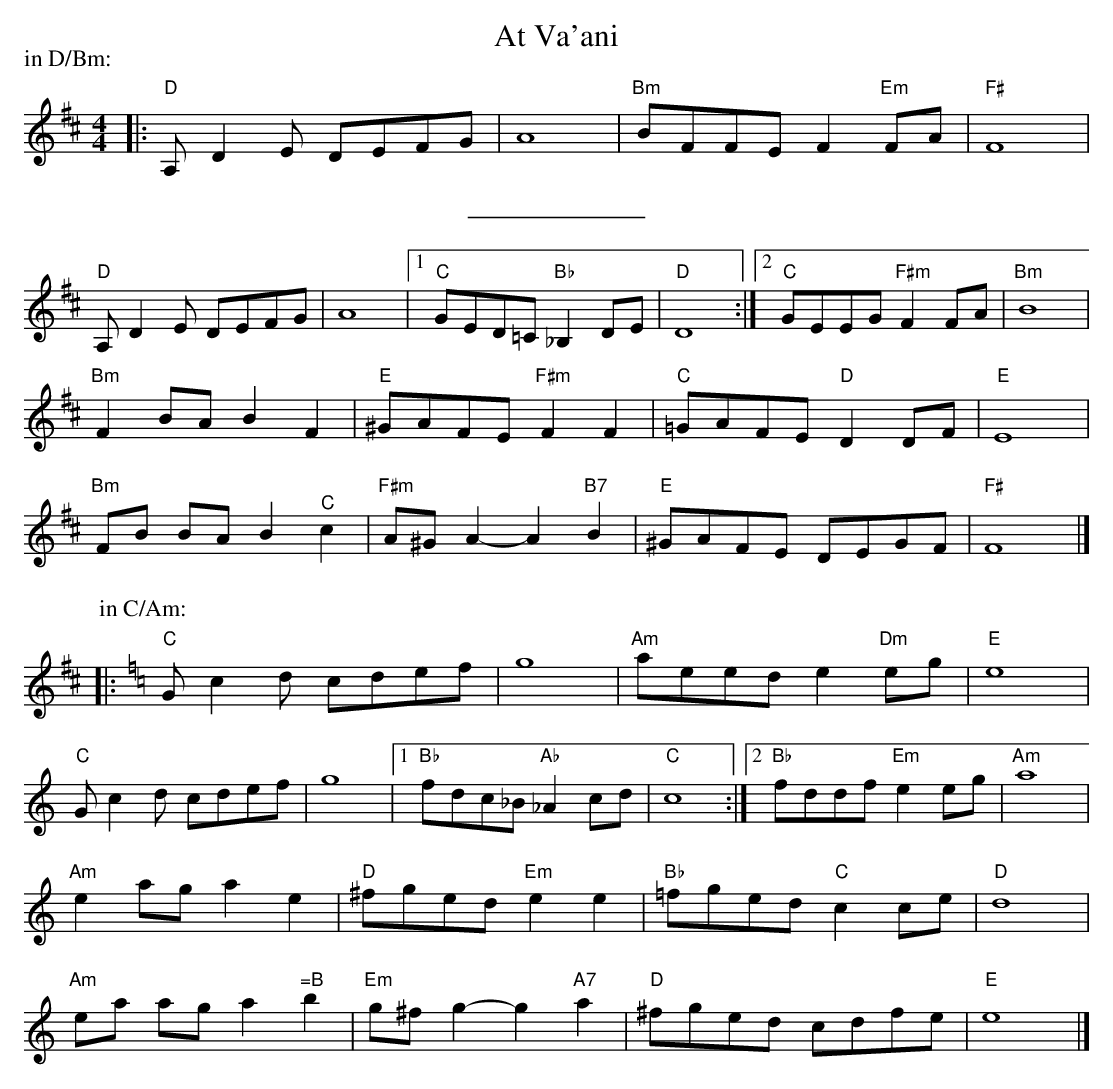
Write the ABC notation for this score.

X:1
T:At Va'ani
M:4/4
L:1/8
P: in D/Bm:
K:D
|: "D" A, D2 E DEFG | A8 | "Bm" BFFE F2 "Em" FA | "F#" F8 |
%%sep
"D" A, D2 E DEFG | A8 |1 "C" GED=C "Bb" _B,2 DE | "D" D8 :|2 "C" GEEG "F#m" F2 FA | "Bm" B8 |
"Bm" F2 BA B2 F2 |"E" ^GAFE "F#m" F2 F2 | "C" =GAFE "D" D2 DF | "E" E8 |
"Bm" FB BA B2 "^C" c2 | "F#m" A^G A2-A2 "B7" B2 | "E" ^GAFE DEGF | "F#" F8 |]
P: in C/Am:
K:C
|: "C" G c2 d cdef | g8 | "Am" aeed e2 "Dm" eg | "E" e8 |
"C" G c2 d cdef | g8 |1 "Bb" fdc_B "Ab" _A2 cd | "C" c8 :|2 "Bb" fddf "Em" e2 eg | "Am" a8 |
"Am" e2 ag a2 e2 |"D" ^fged "Em" e2 e2 | "Bb" =fged "C" c2 ce | "D" d8 |
"Am" ea ag a2 "=B" b2 | "Em" g^f g2-g2 "A7" a2 | "D" ^fged cdfe | "E" e8 |]
